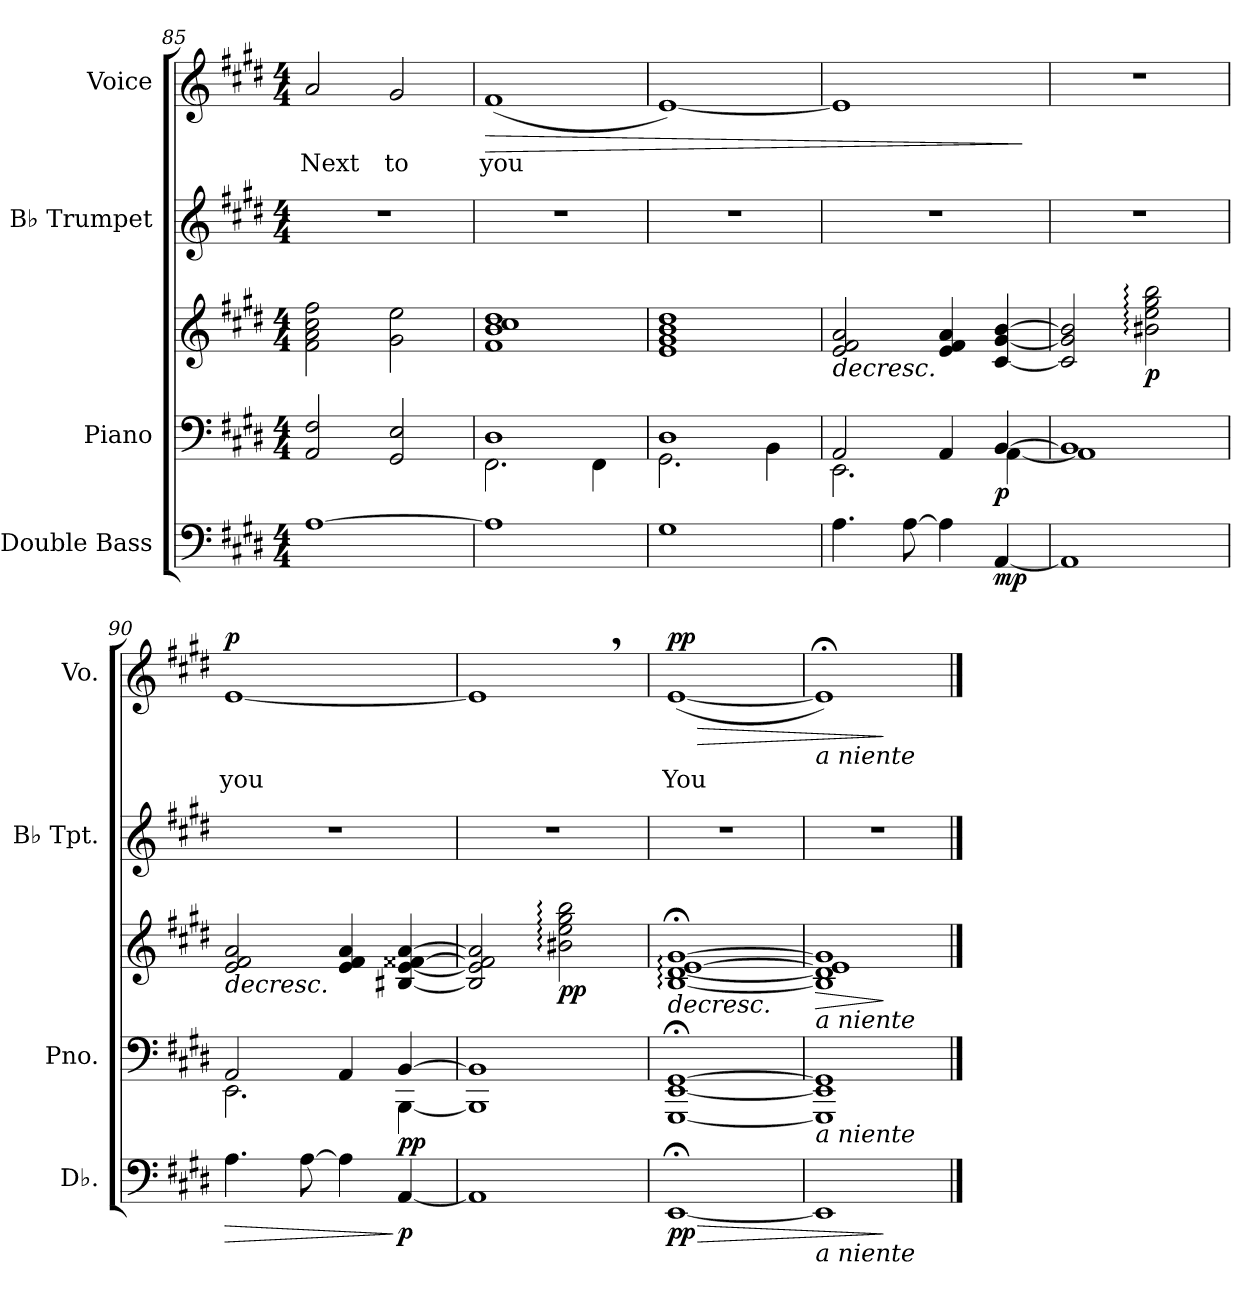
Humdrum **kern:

**kern	**dynam	**kern	**kern	**dynam	**kern	**kern	**text	**dynam
*part4	*part4	*part3	*part3	*part3	*part2	*part1	*part1	*part1
*staff5	*staff5	*staff4	*staff3	*staff3/4	*staff2	*staff1	*staff1	*staff1
*I"Double Bass	*	*I"Piano	*	*	*I"B♭ Trumpet	*I"Voice	*	*
*I'Db.	*	*I'Pno.	*	*	*I'B♭ Tpt.	*I'Vo.	*	*
*clefF4	*	*clefF4	*clefG2	*	*clefG2	*clefG2	*	*
*ITrd7c12	*	*	*	*	*ITrd1c2	*	*	*
*k[f#c#g#d#]	*	*k[f#c#g#d#]	*k[f#c#g#d#]	*	*k[f#c#]	*k[f#c#g#d#]	*	*
*M4/4	*	*M4/4	*M4/4	*	*M4/4	*M4/4	*	*
=85	=85	=85	=85	=85	=85	=85	=85	=85
!	!	!	!	!	!	!	!LO:LY:b	!
[1AA	.	2AA/ 2F#/	2f#\ 2a\ 2cc#\ 2ff#\	.	1r	2a/	Next	.
!	!	!	!	!	!	!	!LO:LY:b	!
.	.	2GG#/ 2E/	2g#\ 2ee\	.	.	2g#/	to	.
=86	=86	=86	=86	=86	=86	=86	=86	=86
*	*	*^	*	*	*	*	*	*
!	!	!	!	!	!	!	!	!LO:LY:b	!LO:HP:b
1AA]	.	1D#	2.FF#\	1f# 1b 1cc# 1dd#	.	1r	(<1f#	you	>
.	.	.	4FF#\	.	.	.	.	.	.
=87	=87	=87	=87	=87	=87	=87	=87	=87	=87
1GG#	.	1D#	2.GG#\	1e 1g# 1b 1dd#	.	1r	[1e)	.	.
.	.	.	4BB\	.	.	.	.	.	.
!!LO:PB:g=z
=88	=88	=88	=88	=88	=88	=88	=88	=88	=88
!	!	!	!	!	!LO:HP:b	!	!	!	!
4.AA\	.	2AA/	2.EE\	2e/ 2f#/ 2a/	>	1r	1e]	.	.
[8AA\	.	.	.	.	.	.	.	.	.
4AA\]	.	4AA/	.	4e/ 4f#/ 4a/	.	.	.	.	.
!	!LO:DY:b	!	!	!	!LO:DY:b=2	!	!	!	!
[4AAA/	mp	[4BB/	[4AA\	[4c#/ [4g#/ [4b/	p	.	.	.	.
*	*	*v	*v	*	*	*	*	*	*
.	.	.	.	.	.	.	.	]
=89	=89	=89	=89	=89	=89	=89	=89	=89
*	*	*^	*	*	*	*	*	*
1AAA]	.	1BB]	1AA]	2c#/] 2g#/] 2b/]	.	1r	1r	.	.
!	!	!	!	!	!LO:DY:n=1:b	!	!	!	!
.	.	.	.	2b#X\: 2ee\: 2gg#\: 2bb\:	] p	.	.	.	.
=90	=90	=90	=90	=90	=90	=90	=90	=90	=90
!	!LO:HP:b	!	!	!	!LO:HP:b	!	!	!LO:LY:b	!LO:DY:b
4.AA\	>	2AA/	2.EE\	2e/ 2f#/ 2a/	>	1r	[1e	you	p
[8AA\	.	.	.	.	.	.	.	.	.
4AA\]	.	4AA/	.	4e/ 4f#/ 4a/	.	.	.	.	.
!	!LO:DY:n=1:b	!	!	!	!LO:DY:b=2	!	!	!	!
[4AAA/	] p	[4BB/	[4BBB\	[4B#X/ [4e/ [4f##X/ [4a/	pp	.	.	.	.
=91	=91	=91	=91	=91	=91	=91	=91	=91	=91
1AAA]	.	1BB]	1BBB]	2B#/] 2e/] 2f##/] 2a/]	.	1r	1e,]	.	.
!	!	!	!	!	!LO:DY:n=1:b	!	!	!	!
.	.	.	.	2b#X\: 2ee\: 2gg#\: 2bb\:	] pp	.	.	.	.
*	*	*v	*v	*	*	*	*	*	*
=92	=92	=92	=92	=92	=92	=92	=92	=92
!	!LO:HP:b	!	!	!LO:HP:b	!	!	!LO:LY:b	!LO:HP:b
!	!LO:DY:n=1:b	!	!	!	!	!	!	!LO:DY:n=1:b
[1EEE;<	> pp	[1GGG#;< [1EE;< [1GG#;<	[1B;<: [1d#;<: [1e;<: [1g#;<:	>	1r	(>[1e	You	> pp
=93	=93	=93	=93	=93	=93	=93	=93	=93
!	!	!	!	!	!	!LO:TX:b:i:t=a niente	!	!
!	!	!	!LO:TX:b:i:t=a niente	!	!	!	!	!
!	!	!LO:TX:b:i:t=a niente	!	!	!	!	!	!
!LO:TX:b:i:t=a niente	!	!	!	!	!	!	!	!
!	!	!	!	!LO:HP:b	!	!	!	!
1EEE]	.	1GGG#] 1EE] 1GG#]	1B] 1d#] 1e] 1g#]	>	1r	1e;<])	.	.
.	]	.	.	] ]	.	.	.	]
==	==	==	==	==	==	==	==	==
*-	*-	*-	*-	*-	*-	*-	*-	*-
